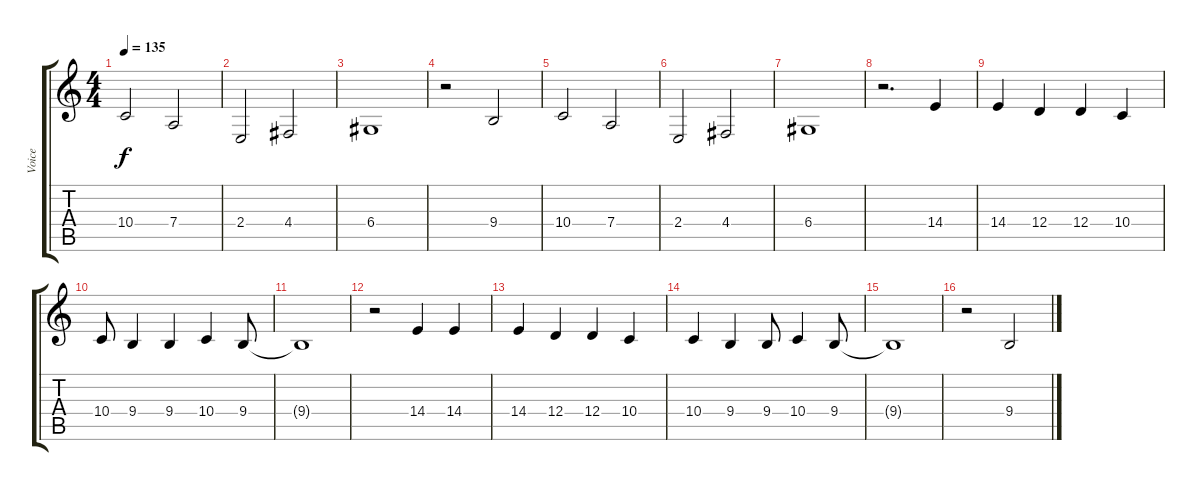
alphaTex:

\track ("Voice" "Voice") {instrument cello}
\staff {score tabs}
\tuning (E4 B3 G3 D3 A2 E2) {hide}
\ts (4 4)
\tempo 135
\clef g2
\ks c
10.4.2{dy f} 7.4.2 |
2.4.2 4.4.2 |
6.4.1 |
r.2 9.4.2 |
10.4.2 7.4.2 |
2.4.2 4.4.2 |
6.4.1 |
r.2{d} 14.4.4 |
14.4.4 12.4.4 12.4.4 10.4.4 |
10.4.8 9.4.4 9.4.4 10.4.4 9.4.8 |
9.4{t}.1 |
r.2 14.4.4 14.4.4 |
14.4.4 12.4.4 12.4.4 10.4.4 |
10.4.4 9.4.4 9.4.8 10.4.4 9.4.8 |
9.4{t}.1 |
r.2 9.4.2
